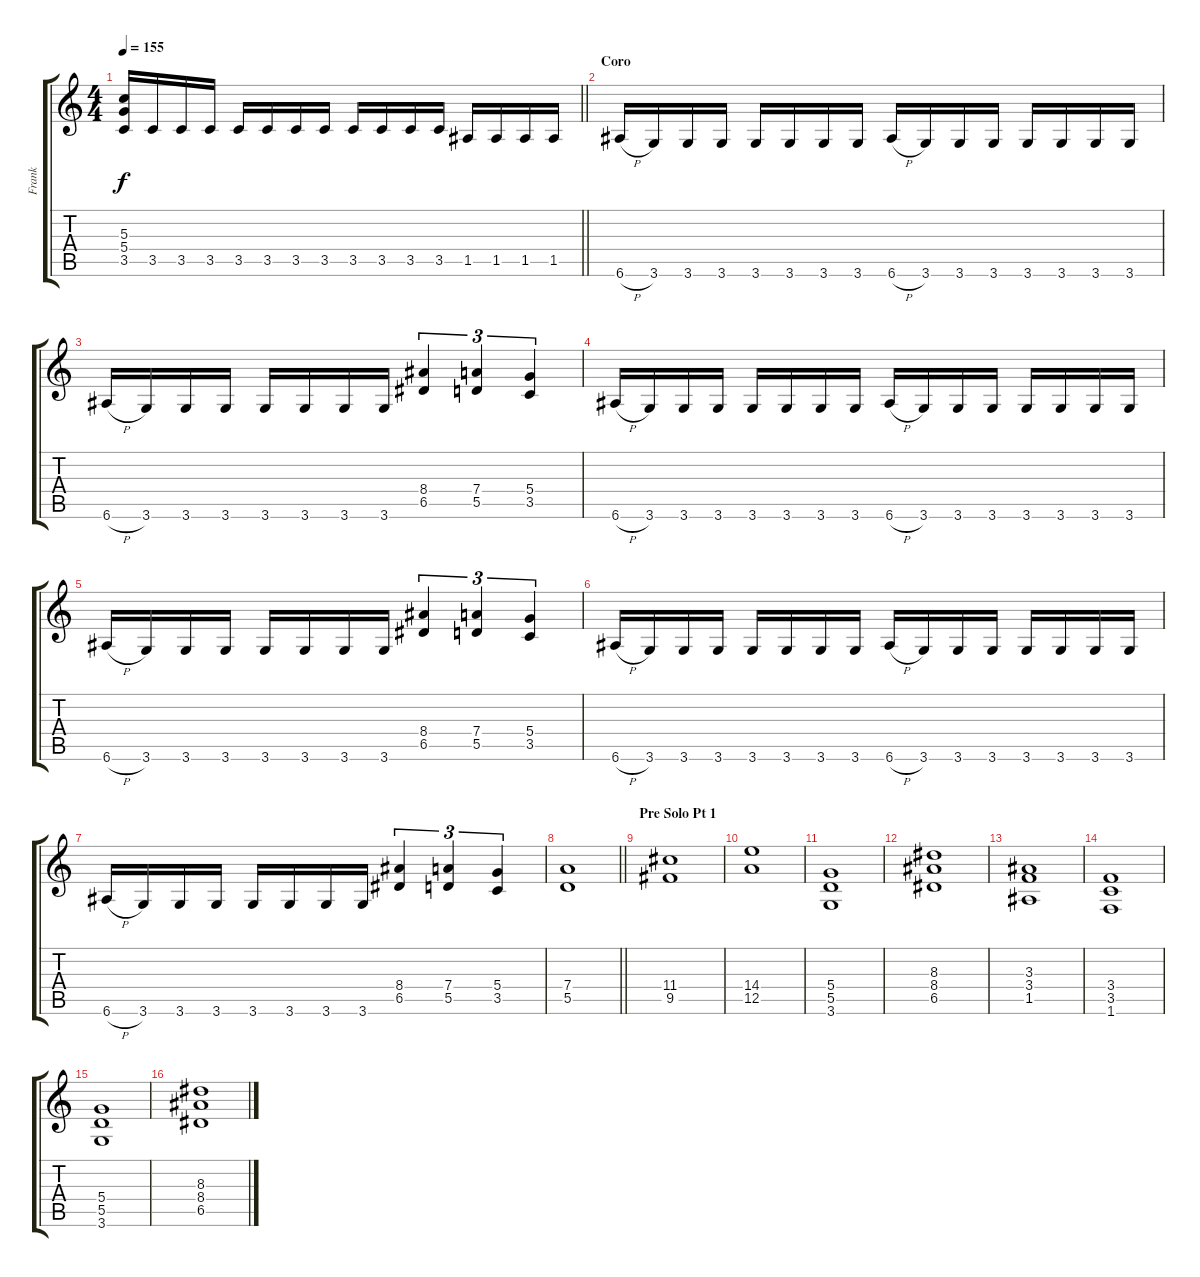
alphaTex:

\track ("Frank" "Frank") {instrument distortionguitar}
\staff {score tabs}
\tuning (E4 B3 G3 D3 A2 E2) {hide}
\ts (4 4)
\tempo 155
\clef g2
\barLineRight lightlight
\ks c
(5.3 5.4 3.5).16{dy f} 3.5.16 3.5.16 3.5.16 3.5.16 3.5.16 3.5.16 3.5.16 3.5.16 3.5.16 3.5.16 3.5.16 1.5.16 1.5.16 1.5.16 1.5.16 |
\section ("" "Coro")
6.6{h}.16 3.6.16 3.6.16 3.6.16 3.6.16 3.6.16 3.6.16 3.6.16 6.6{h}.16 3.6.16 3.6.16 3.6.16 3.6.16 3.6.16 3.6.16 3.6.16 |
6.6{h}.16 3.6.16 3.6.16 3.6.16 3.6.16 3.6.16 3.6.16 3.6.16 (8.4 6.5).4{tu (3 2)} (7.4 5.5).4{tu (3 2)} (5.4 3.5).4{tu (3 2)} |
6.6{h}.16 3.6.16 3.6.16 3.6.16 3.6.16 3.6.16 3.6.16 3.6.16 6.6{h}.16 3.6.16 3.6.16 3.6.16 3.6.16 3.6.16 3.6.16 3.6.16 |
6.6{h}.16 3.6.16 3.6.16 3.6.16 3.6.16 3.6.16 3.6.16 3.6.16 (8.4 6.5).4{tu (3 2)} (7.4 5.5).4{tu (3 2)} (5.4 3.5).4{tu (3 2)} |
6.6{h}.16 3.6.16 3.6.16 3.6.16 3.6.16 3.6.16 3.6.16 3.6.16 6.6{h}.16 3.6.16 3.6.16 3.6.16 3.6.16 3.6.16 3.6.16 3.6.16 |
6.6{h}.16 3.6.16 3.6.16 3.6.16 3.6.16 3.6.16 3.6.16 3.6.16 (8.4 6.5).4{tu (3 2)} (7.4 5.5).4{tu (3 2)} (5.4 3.5).4{tu (3 2)} |
\barLineRight lightlight
(7.4 5.5).1 |
\section ("" "Pre Solo Pt 1")
(11.4 9.5).1 |
(14.4 12.5).1 |
(5.4 5.5 3.6).1 |
(8.3 8.4 6.5).1 |
(3.3 3.4 1.5).1 |
(3.4 3.5 1.6).1 |
(5.4 5.5 3.6).1 |
(8.3 8.4 6.5).1
